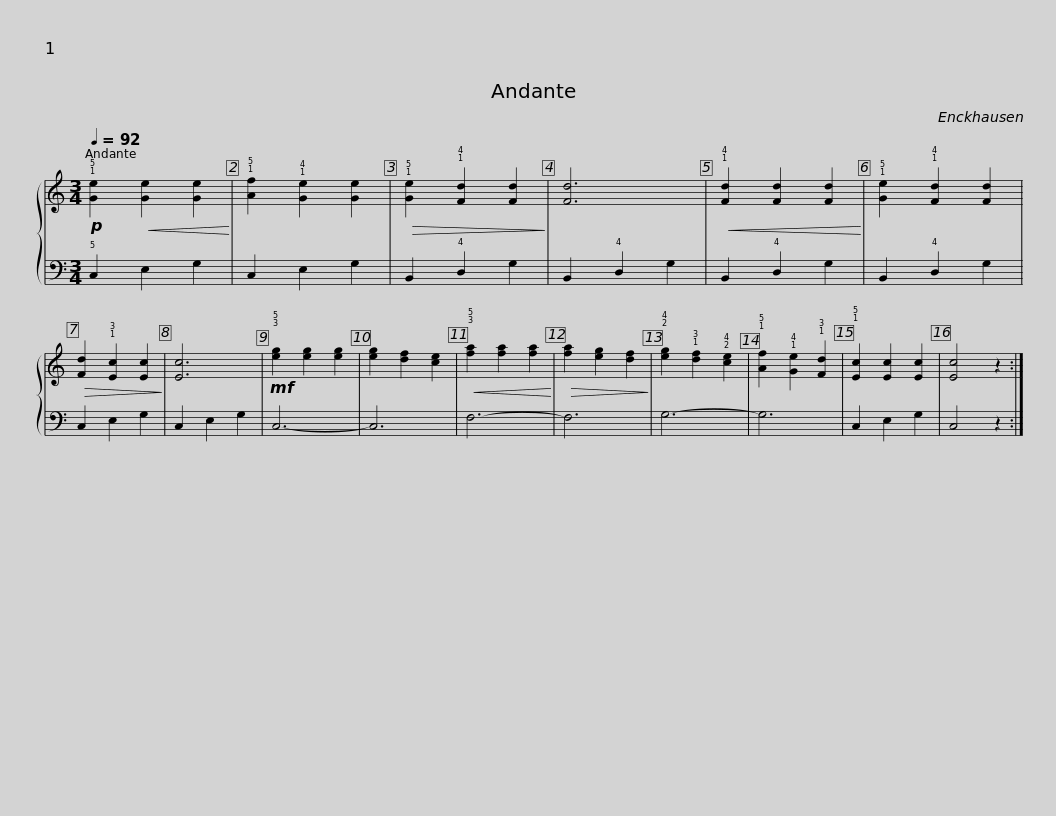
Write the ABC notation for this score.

X:1
%%score { 1 | 2 }
L:1/8
Q:1/4=92
M:3/4
I:linebreak $
K:C
V:1 treble
V:2 bass
V:1
!p! !1!!5![Ge]2!<(! [Ge]2 [Ge]2!<)! | !1!!5![Af]2 !1!!4![Ge]2 [Ge]2 |!>(! !1!!5![Ge]2 !1!!4![Fd]2 [Fd]2!>)! | [Fd]6 |!<(! !1!!4![Fd]2 [Fd]2 [Fd]2!<)! |$ %5
 !1!!5![Ge]2 !1!!4![Fd]2 [Fd]2 |!>(! [Fd]2 !1!!3![Ec]2 [Ec]2!>)! | [Ec]6 |!mf! !3!!5![eg]2 [eg]2 [eg]2 | [eg]2 [df]2 [ce]2 |$ %10
!<(! !3!!5![fa]2 [fa]2 [fa]2!<)! |!>(! [fa]2 [eg]2 [df]2!>)! | !2!!4![eg]2 !1!!3![df]2 !2!!4![ce]2 | !1!!5![Af]2 !1!!4![Ge]2 !1!!3![Fd]2 | !1!!5![Ec]2 [Ec]2 [Ec]2 | %15
 [Ec]4 z2 :| %16
V:2
 !5!C,2 E,2 G,2 | C,2 E,2 G,2 | B,,2 !4!D,2 G,2 | B,,2 !4!D,2 G,2 | B,,2 !4!D,2 G,2 |$ %5
 B,,2 !4!D,2 G,2 | C,2 E,2 G,2 | C,2 E,2 G,2 | C,6- | C,6 |$ %10
 F,6- | F,6 | G,6- | G,6 | C,2 E,2 G,2 | %15
 C,4 z2 :| %16
